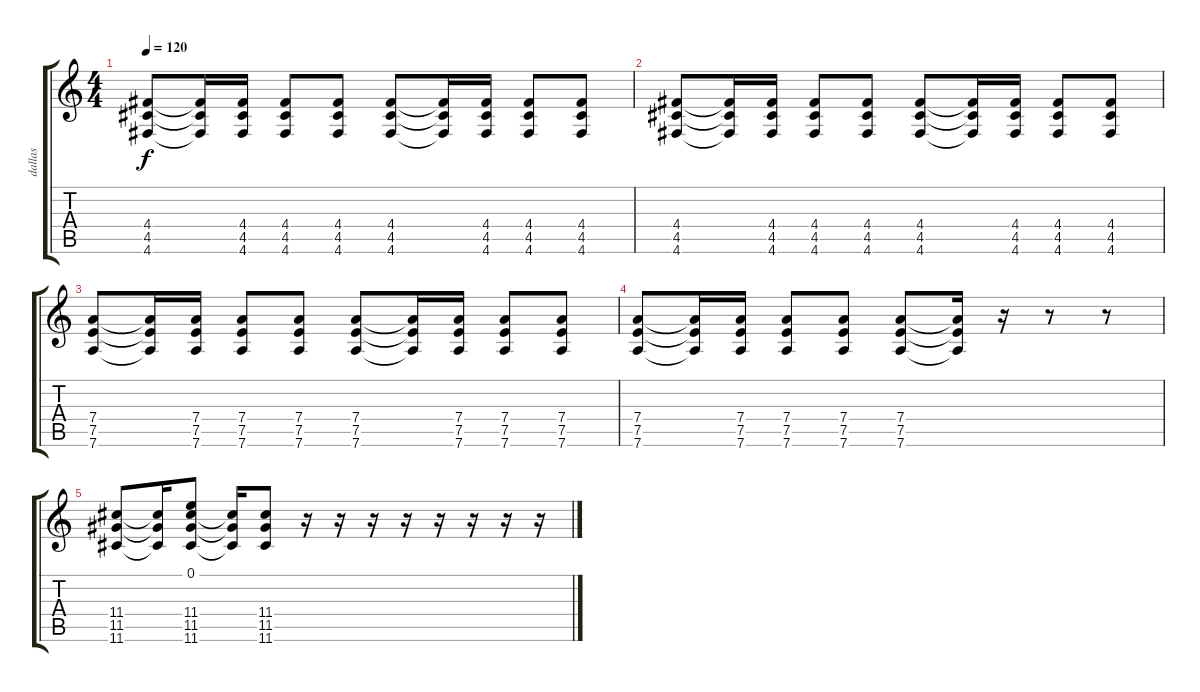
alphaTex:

\track ("dallas" "dallas") {instrument distortionguitar}
\staff {score tabs}
\tuning (E4 B3 G3 D3 A2 D2) {hide}
\ts (4 4)
\tempo 120
\clef g2
\ks c
(4.4 4.5 4.6).8{dy f} (4.4{t} 4.5{t} 4.6{t}).16 (4.4 4.5 4.6).16 (4.4 4.5 4.6).8 (4.4 4.5 4.6).8 (4.4 4.5 4.6).8 (4.4{t} 4.5{t} 4.6{t}).16 (4.4 4.5 4.6).16 (4.4 4.5 4.6).8 (4.4 4.5 4.6).8 |
(4.4 4.5 4.6).8 (4.4{t} 4.5{t} 4.6{t}).16 (4.4 4.5 4.6).16 (4.4 4.5 4.6).8 (4.4 4.5 4.6).8 (4.4 4.5 4.6).8 (4.4{t} 4.5{t} 4.6{t}).16 (4.4 4.5 4.6).16 (4.4 4.5 4.6).8 (4.4 4.5 4.6).8 |
(7.4 7.5 7.6).8 (7.4{t} 7.5{t} 7.6{t}).16 (7.4 7.5 7.6).16 (7.4 7.5 7.6).8 (7.4 7.5 7.6).8 (7.4 7.5 7.6).8 (7.4{t} 7.5{t} 7.6{t}).16 (7.4 7.5 7.6).16 (7.4 7.5 7.6).8 (7.4 7.5 7.6).8 |
(7.4 7.5 7.6).8 (7.4{t} 7.5{t} 7.6{t}).16 (7.4 7.5 7.6).16 (7.4 7.5 7.6).8 (7.4 7.5 7.6).8 (7.4 7.5 7.6).8 (7.4{t} 7.5{t} 7.6{t}).16 r.16 r.8 r.8 |
(11.4 11.5 11.6).8 (11.4{t} 11.5{t} 11.6{t}).16 (0.1 11.4 11.5 11.6).8 (11.4{t} 11.5{t} 11.6{t}).16 (11.4 11.5 11.6).8 r.16 r.16 r.16 r.16 r.16 r.16 r.16 r.16
